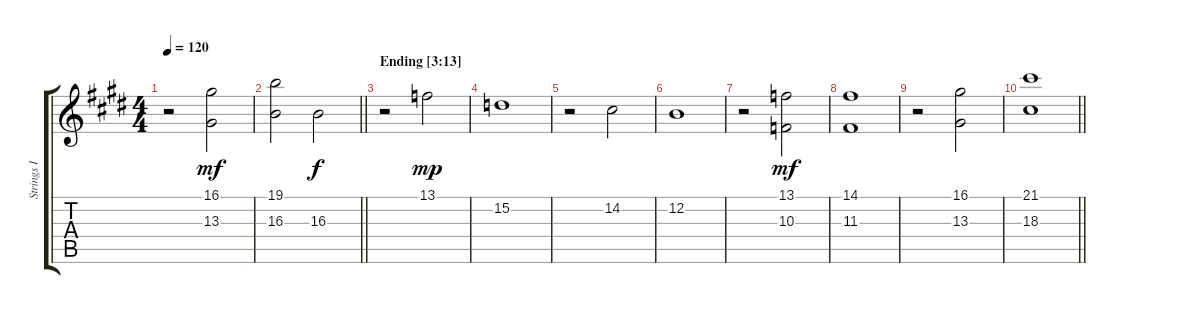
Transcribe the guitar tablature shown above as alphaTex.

\track ("Strings I" "Strings I") {instrument stringensemble1}
\staff {score tabs}
\tuning (E4 B3 G3 D3 A2 E2) {hide}
\ts (4 4)
\tempo 120
\clef g2
\ks c#minor
r.2{dy mf} (16.1 13.3).2 |
\barLineRight lightlight
(19.1 16.3).2 16.3.2{dy f} |
\section ("" "Ending [3:13]")
r.2 13.1.2{dy mp volume 13 instrument stringensemble2} |
15.2.1 |
r.2 14.2.2 |
12.2.1 |
r.2 (13.1 10.3).2{dy mf} |
(14.1 11.3).1 |
r.2 (16.1 13.3).2 |
\barLineRight lightlight
(21.1 18.3).1
